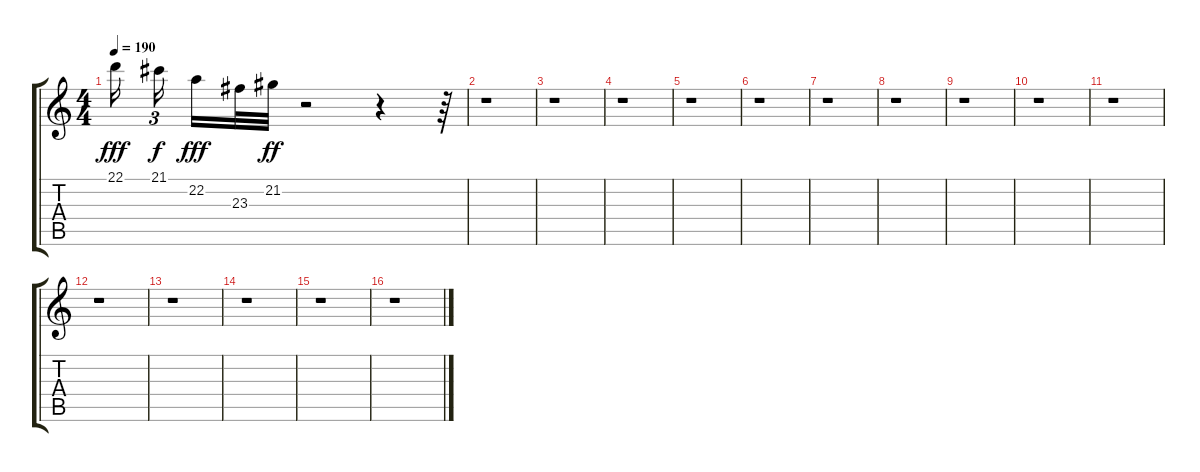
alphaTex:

\track "" {instrument blownbottle}
\staff {score tabs}
\tuning (E4 B3 G3 D3 A2 E2) {hide}
\ts (4 4)
\tempo 190
\clef g2
\ks c
22.1.16{dy fff} 21.1.16{tu (3 2) dy f} 22.2.16{dy fff} 23.3.32 21.2.32{dy ff} r.2 r.4 r.64 |
r.1 |
r.1 |
r.1 |
r.1 |
r.1 |
r.1 |
r.1 |
r.1 |
r.1 |
r.1 |
r.1 |
r.1 |
r.1 |
r.1 |
r.1
